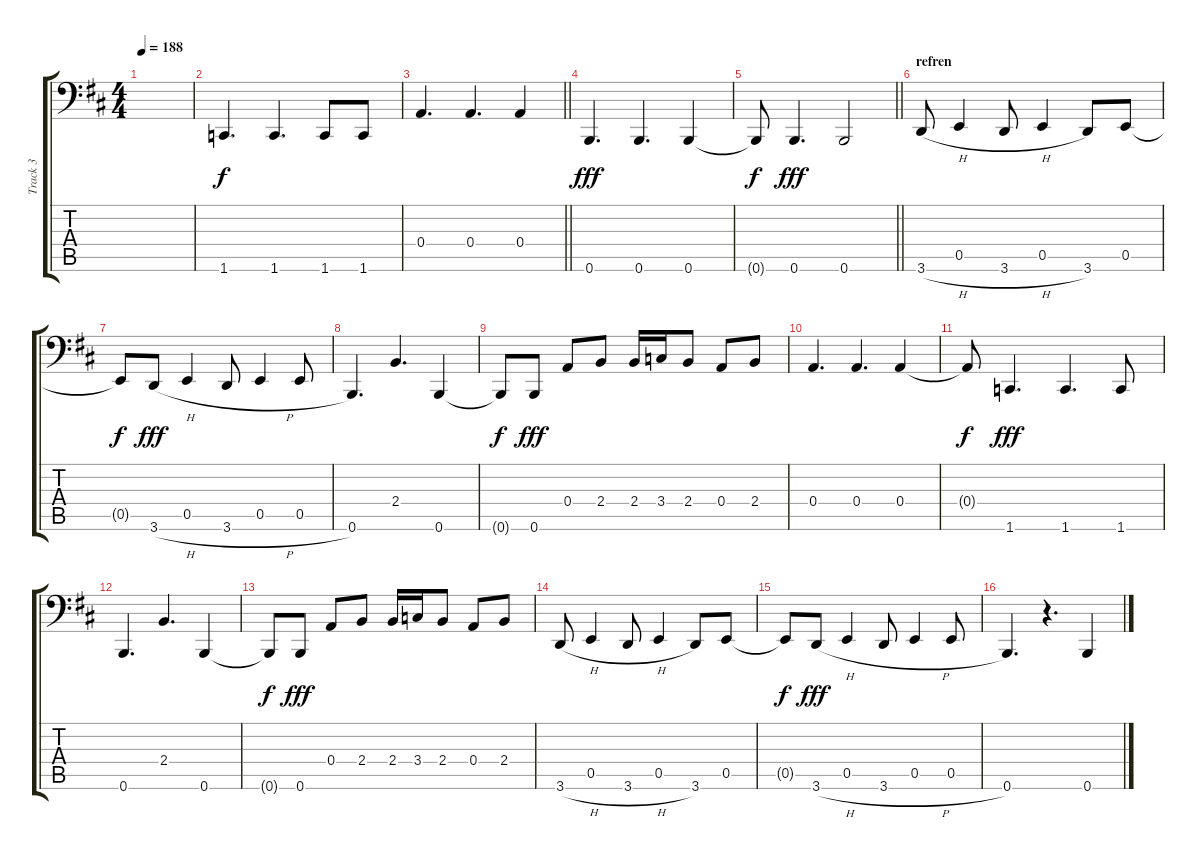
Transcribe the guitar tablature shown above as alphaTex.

\track ("Track 3" "Track 3") {instrument electricbassfinger}
\staff {score tabs}
\tuning (C3 G2 D2 A1 E1 B0) {hide}
\ts (4 4)
\tempo 188
\clef f4
\ks bminor
|
1.6.4{d dy f} 1.6.4{d} 1.6.8 1.6.8 |
\barLineRight lightlight
0.4.4{d} 0.4.4{d} 0.4.4 |
0.6.4{d dy fff} 0.6.4{d} 0.6.4 |
\barLineRight lightlight
0.6{t}.8{dy f} 0.6.4{d dy fff} 0.6.2 |
\section ("" "refren")
3.6{h}.8 0.5.4 3.6{h}.8 0.5.4 3.6.8 0.5.8 |
0.5{t}.8{dy f} 3.6{h}.8{dy fff} 0.5.4 3.6{h}.8 0.5.4 0.5.8 |
0.6.4{d} 2.4.4{d} 0.6.4 |
0.6{t}.8{dy f} 0.6.8{dy fff} 0.4.8 2.4.8 2.4.16 3.4.16 2.4.8 0.4.8 2.4.8 |
0.4.4{d} 0.4.4{d} 0.4.4 |
0.4{t}.8{dy f} 1.6.4{d dy fff} 1.6.4{d} 1.6.8 |
0.6.4{d} 2.4.4{d} 0.6.4 |
0.6{t}.8{dy f} 0.6.8{dy fff} 0.4.8 2.4.8 2.4.16 3.4.16 2.4.8 0.4.8 2.4.8 |
3.6{h}.8 0.5.4 3.6{h}.8 0.5.4 3.6.8 0.5.8 |
0.5{t}.8{dy f} 3.6{h}.8{dy fff} 0.5.4 3.6{h}.8 0.5.4 0.5.8 |
0.6.4{d} r.4{d} 0.6.4
